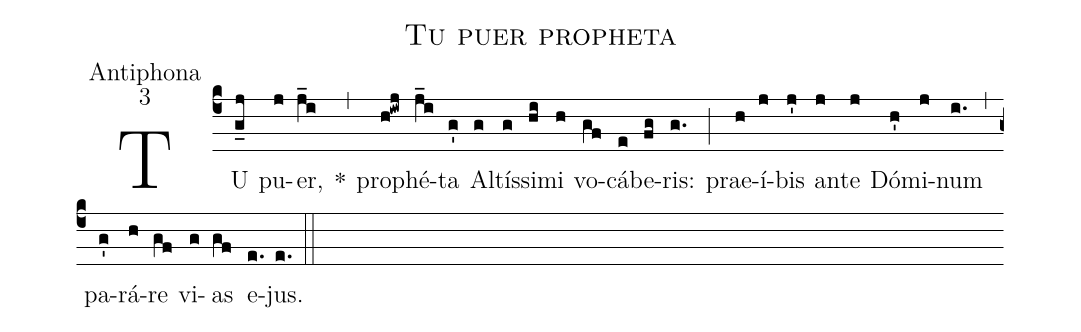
name:Tu puer propheta;
office-part:Antiphona;
mode:3;
%%
(c4) TU(g_j) pu(j)er,(j_i) *(,) pro(h!iwj)phé(j_i)ta(g') Al(g)tís(g)si(hi)mi(h) vo(gf)cá(e)be(fg)ris:(g.) (;) prae(h)í(j)bis(j') an(j)te(j) Dó(h')mi(j)num(i.) (,) pa(g')rá(h)re(gf) vi(g)as(gf) e(e.)jus.(e.) (::)
